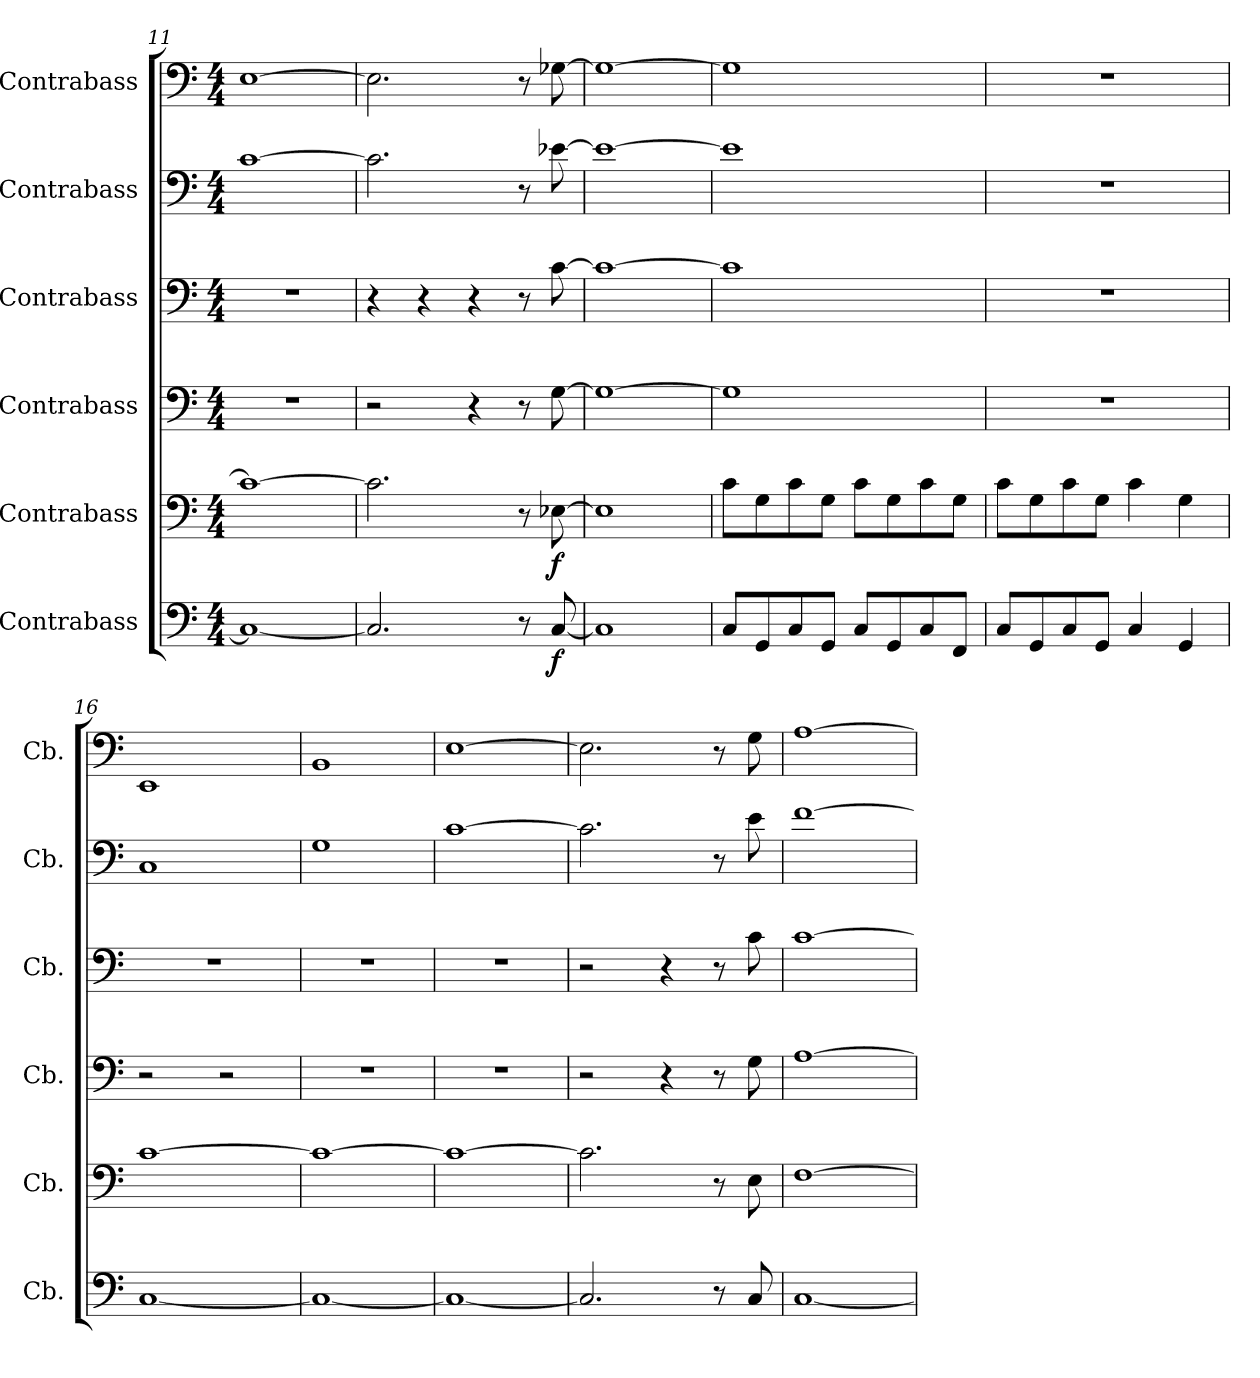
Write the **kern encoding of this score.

**kern	**dynam	**kern	**dynam	**kern	**kern	**kern	**kern
*part6	*part6	*part5	*part5	*part4	*part3	*part2	*part1
*staff6	*staff6	*staff5	*staff5	*staff4	*staff3	*staff2	*staff1
*I"Contrabass	*	*I"Contrabass	*	*I"Contrabass	*I"Contrabass	*I"Contrabass	*I"Contrabass
*I'Cb.	*	*I'Cb.	*	*I'Cb.	*I'Cb.	*I'Cb.	*I'Cb.
!!LO:LB:g=z
*clefF4	*	*clefF4	*	*clefF4	*clefF4	*clefF4	*clefF4
*ITrd7c12	*	*ITrd7c12	*	*ITrd7c12	*ITrd7c12	*ITrd7c12	*ITrd7c12
*k[]	*	*k[]	*	*k[]	*k[]	*k[]	*k[]
*M4/4	*	*M4/4	*	*M4/4	*M4/4	*M4/4	*M4/4
=11	=11	=11	=11	=11	=11	=11	=11
1CC_	.	1C_	.	1r	1r	[1C	[1EE
=12	=12	=12	=12	=12	=12	=12	=12
2.CC/]	.	2.C\]	.	2r	4r	2.C\]	2.EE\]
.	.	.	.	.	4r	.	.
.	.	.	.	4r	4r	.	.
8r	.	8r	.	8r	8r	8r	8r
!	!LO:DY:b	!	!LO:DY:b	!	!	!	!
[8CC/	f	[8EE-X\	f	[8GG\	[8C\	[8E-X\	[8GG-X\
=13	=13	=13	=13	=13	=13	=13	=13
1CC]	.	1EE-]	.	1GG_	1C_	1E-_	1GG-_
=14	=14	=14	=14	=14	=14	=14	=14
8CC/L	.	8C\L	.	1GG]	1C]	1E-]	1GG-]
8GGG/	.	8GG\	.	.	.	.	.
8CC/	.	8C\	.	.	.	.	.
8GGG/J	.	8GG\J	.	.	.	.	.
8CC/L	.	8C\L	.	.	.	.	.
8GGG/	.	8GG\	.	.	.	.	.
8CC/	.	8C\	.	.	.	.	.
8FFF/J	.	8GG\J	.	.	.	.	.
=15	=15	=15	=15	=15	=15	=15	=15
8CC/L	.	8C\L	.	1r	1r	1r	1r
8GGG/	.	8GG\	.	.	.	.	.
8CC/	.	8C\	.	.	.	.	.
8GGG/J	.	8GG\J	.	.	.	.	.
4CC/	.	4C\	.	.	.	.	.
4GGG/	.	4GG\	.	.	.	.	.
=16	=16	=16	=16	=16	=16	=16	=16
[1CC	.	[1C	.	2r	1r	1CC	1EEE
.	.	.	.	2r	.	.	.
=17	=17	=17	=17	=17	=17	=17	=17
1CC_	.	1C_	.	1r	1r	1GG	1BBB
=18	=18	=18	=18	=18	=18	=18	=18
1CC_	.	1C_	.	1r	1r	[1C	[1EE
=19	=19	=19	=19	=19	=19	=19	=19
2.CC/]	.	2.C\]	.	2r	2r	2.C\]	2.EE\]
.	.	.	.	4r	4r	.	.
8r	.	8r	.	8r	8r	8r	8r
8CC/	.	8EE\	.	8GG\	8C\	8E\	8GG\
=20	=20	=20	=20	=20	=20	=20	=20
[1CC	.	[1FF	.	[1AA	[1C	[1F	[1AA
=	=	=	=	=	=	=	=
*-	*-	*-	*-	*-	*-	*-	*-
